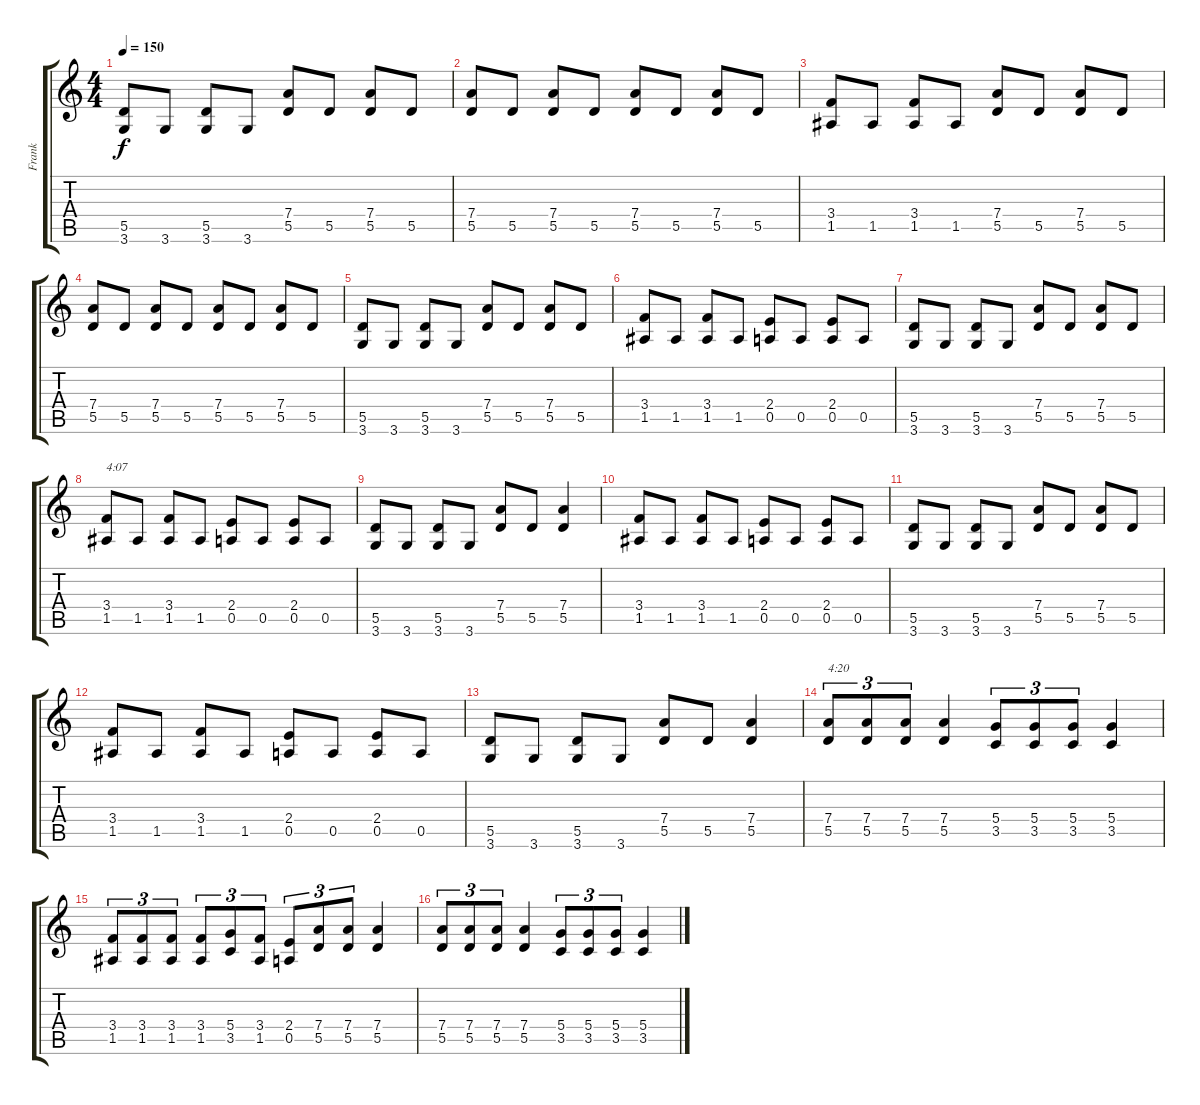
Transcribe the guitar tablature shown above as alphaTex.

\track ("Frank" "Frank") {instrument distortionguitar}
\staff {score tabs}
\tuning (E4 B3 G3 D3 A2 E2) {hide}
\ts (4 4)
\tempo 150
\clef g2
\ks c
(5.5 3.6).8{dy f} 3.6.8 (5.5 3.6).8 3.6.8 (7.4 5.5).8 5.5.8 (7.4 5.5).8 5.5.8 |
(7.4 5.5).8 5.5.8 (7.4 5.5).8 5.5.8 (7.4 5.5).8 5.5.8 (7.4 5.5).8 5.5.8 |
(3.4 1.5).8 1.5.8 (3.4 1.5).8 1.5.8 (7.4 5.5).8 5.5.8 (7.4 5.5).8 5.5.8 |
(7.4 5.5).8 5.5.8 (7.4 5.5).8 5.5.8 (7.4 5.5).8 5.5.8 (7.4 5.5).8 5.5.8 |
(5.5 3.6).8 3.6.8 (5.5 3.6).8 3.6.8 (7.4 5.5).8 5.5.8 (7.4 5.5).8 5.5.8 |
(3.4 1.5).8 1.5.8 (3.4 1.5).8 1.5.8 (2.4 0.5).8 0.5.8 (2.4 0.5).8 0.5.8 |
(5.5 3.6).8 3.6.8 (5.5 3.6).8 3.6.8 (7.4 5.5).8 5.5.8 (7.4 5.5).8 5.5.8 |
(3.4 1.5).8{txt "4:07"} 1.5.8 (3.4 1.5).8 1.5.8 (2.4 0.5).8 0.5.8 (2.4 0.5).8 0.5.8 |
(5.5 3.6).8 3.6.8 (5.5 3.6).8 3.6.8 (7.4 5.5).8 5.5.8 (7.4 5.5).4 |
(3.4 1.5).8 1.5.8 (3.4 1.5).8 1.5.8 (2.4 0.5).8 0.5.8 (2.4 0.5).8 0.5.8 |
(5.5 3.6).8 3.6.8 (5.5 3.6).8 3.6.8 (7.4 5.5).8 5.5.8 (7.4 5.5).8 5.5.8 |
(3.4 1.5).8 1.5.8 (3.4 1.5).8 1.5.8 (2.4 0.5).8 0.5.8 (2.4 0.5).8 0.5.8 |
(5.5 3.6).8 3.6.8 (5.5 3.6).8 3.6.8 (7.4 5.5).8 5.5.8 (7.4 5.5).4 |
(7.4 5.5).8{tu (3 2) txt "4:20"} (7.4 5.5).8{tu (3 2)} (7.4 5.5).8{tu (3 2)} (7.4 5.5).4 (5.4 3.5).8{tu (3 2)} (5.4 3.5).8{tu (3 2)} (5.4 3.5).8{tu (3 2)} (5.4 3.5).4 |
(3.4 1.5).8{tu (3 2)} (3.4 1.5).8{tu (3 2)} (3.4 1.5).8{tu (3 2)} (3.4 1.5).8{tu (3 2)} (5.4 3.5).8{tu (3 2)} (3.4 1.5).8{tu (3 2)} (2.4 0.5).8{tu (3 2)} (7.4 5.5).8{tu (3 2)} (7.4 5.5).8{tu (3 2)} (7.4 5.5).4 |
(7.4 5.5).8{tu (3 2)} (7.4 5.5).8{tu (3 2)} (7.4 5.5).8{tu (3 2)} (7.4 5.5).4 (5.4 3.5).8{tu (3 2)} (5.4 3.5).8{tu (3 2)} (5.4 3.5).8{tu (3 2)} (5.4 3.5).4
